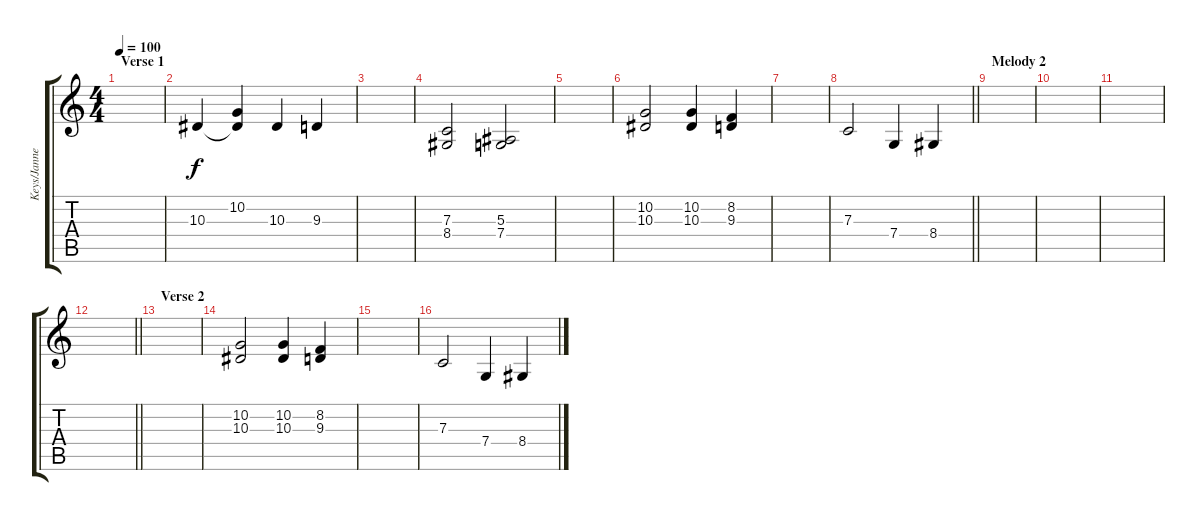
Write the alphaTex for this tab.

\track ("Keys/Janne" "Keys/Janne") {instrument synthstrings1}
\staff {score tabs}
\tuning (D4 A3 F3 C3 G2 C2) {hide}
\ts (4 4)
\section ("" "Verse 1")
\tempo 100
\clef g2
\ks c
|
10.3.4{volume 6 instrument pad2warm} (10.2 10.3{t}).4 10.3.4 9.3.4 |
|
(7.3 8.4).2 (5.3 7.4).2 |
|
(10.2 10.3).2 (10.2 10.3).4 (8.2 9.3).4 |
|
\barLineRight lightlight
7.3.2 7.4.4 8.4.4 |
\section ("" "Melody 2")
|
|
|
\barLineRight lightlight
|
\section ("" "Verse 2")
|
(10.2 10.3).2 (10.2 10.3).4 (8.2 9.3).4 |
|
7.3.2 7.4.4 8.4.4
